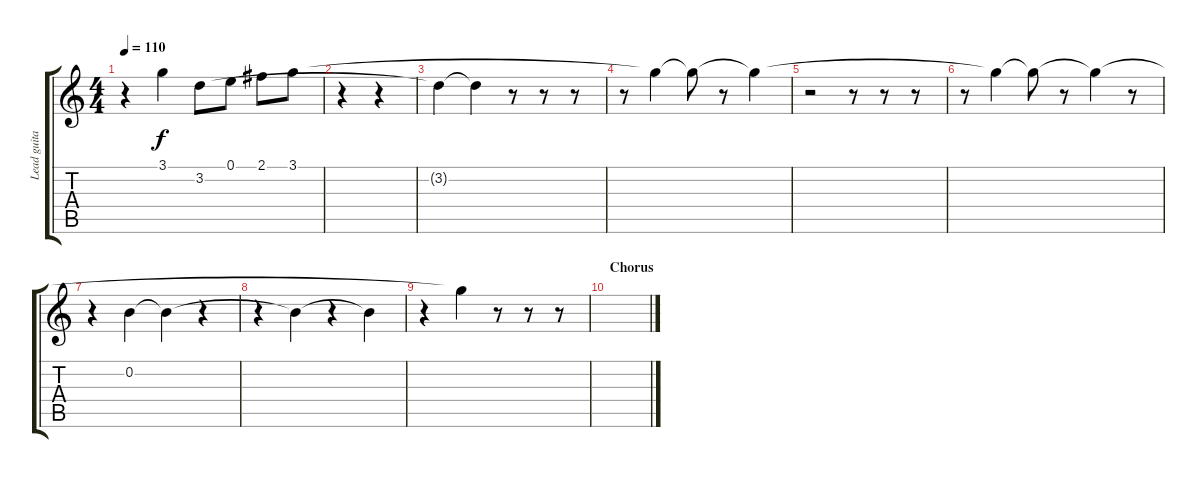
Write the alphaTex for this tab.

\track ("Lead guitar" "Lead guita") {instrument electricguitarjazz}
\staff {score tabs}
\tuning (E4 B3 G3 D3 A2 E2) {hide}
\ts (4 4)
\tempo 110
\clef g2
\ks c
r.4{dy f} 3.1{t}.4 3.2.8 0.1.8 2.1.8 3.1.8 |
r.4 r.4 |
3.2{t}.4 3.2{t}.4 r.8 r.8 r.8 |
r.8 3.1{t}.4 3.1{t}.8 r.8 3.1{t}.4 |
r.2 r.8 r.8 r.8 |
r.8 3.1{t}.4 3.1{t}.8 r.8 3.1{t}.4 r.8 |
r.4 0.2.4 0.2{t}.4 r.4 |
r.4 0.2{t}.4 r.4 0.2{t}.4 |
r.4 3.1{t}.4 r.8 r.8 r.8 |
\section ("" "Chorus")
